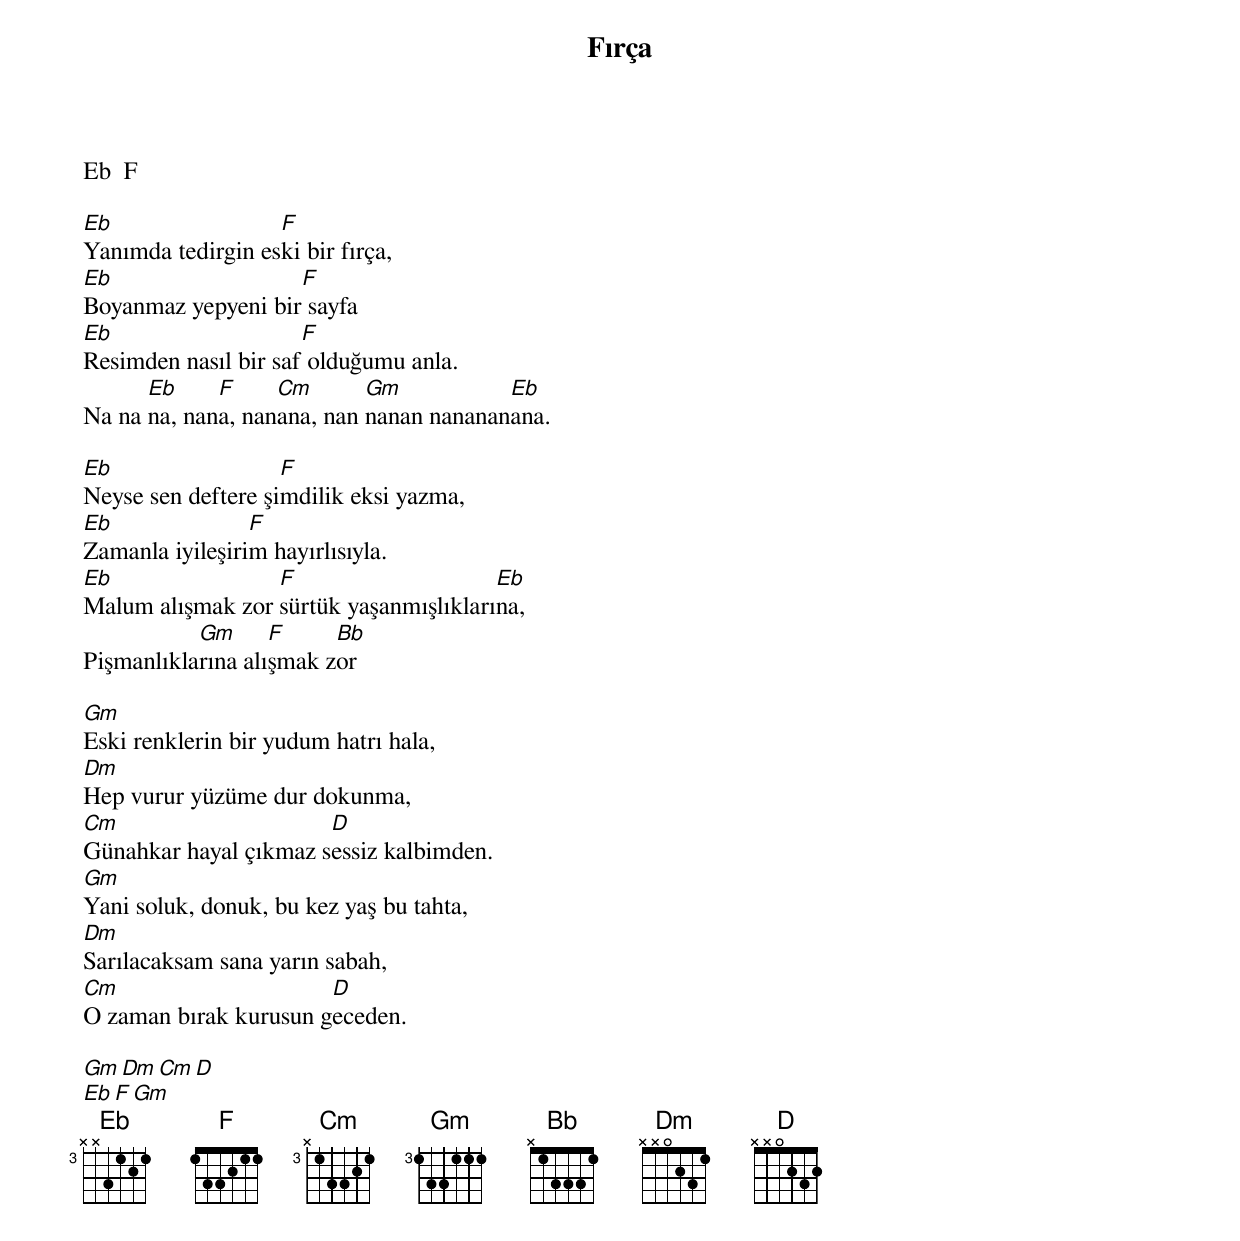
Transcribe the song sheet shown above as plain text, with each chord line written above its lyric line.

{title: Fırça}
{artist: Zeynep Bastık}

Eb  F

Eb                 F
Yanımda tedirgin eski bir fırça,
Eb                  F
Boyanmaz yepyeni bir sayfa
Eb                    F
Resimden nasıl bir saf olduğumu anla.
      Eb     F     Cm       Gm           Eb
Na na na, nana, nanana, nan nanan nanananana.

Eb                  F
Neyse sen deftere şimdilik eksi yazma,
Eb               F
Zamanla iyileşirim hayırlısıyla.
Eb                F                     Eb
Malum alışmak zor sürtük yaşanmışlıklarına,
           Gm      F     Bb
Pişmanlıklarına alışmak zor

Gm
Eski renklerin bir yudum hatrı hala,
Dm
Hep vurur yüzüme dur dokunma,
Cm                     D
Günahkar hayal çıkmaz sessiz kalbimden.
Gm
Yani soluk, donuk, bu kez yaş bu tahta,
Dm
Sarılacaksam sana yarın sabah,
Cm                     D
O zaman bırak kurusun geceden.

Gm  Dm  Cm  D
Eb  F  Gm
